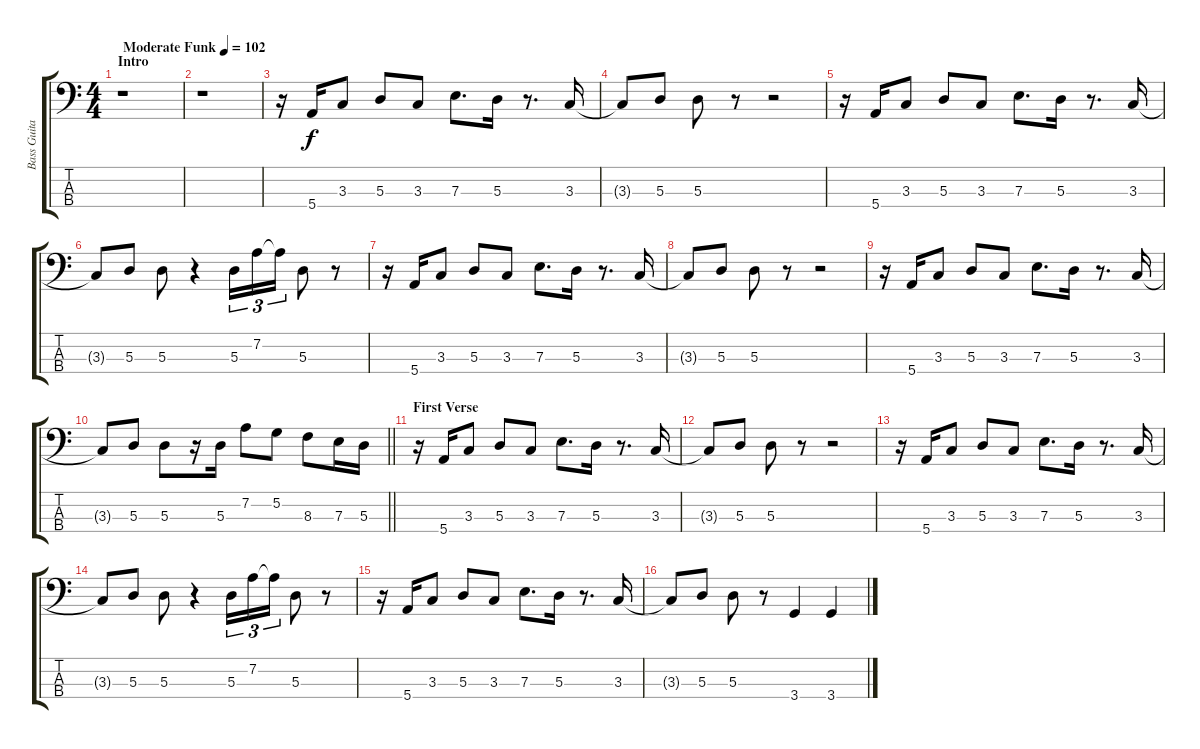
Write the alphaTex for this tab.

\track ("Bass Guitar" "Bass Guita") {instrument fretlessbass}
\staff {score tabs}
\tuning (G2 D2 A1 E1) {hide}
\ts (4 4)
\section ("" "Intro")
\tempo (102 "Moderate Funk")
\clef f4
\ks c
r.1{dy f instrument fretlessbass} |
r.1 |
r.16 5.4.16 3.3.8 5.3.8 3.3.8 7.3.8{d} 5.3.16 r.8{d} 3.3.16 |
3.3{t}.8 5.3.8 5.3.8 r.8 r.2 |
r.16 5.4.16 3.3.8 5.3.8 3.3.8 7.3.8{d} 5.3.16 r.8{d} 3.3.16 |
3.3{t}.8 5.3.8 5.3.8 r.4 5.3.16{tu (3 2)} 7.2.16{tu (3 2)} 7.2{t}.16{tu (3 2)} 5.3.8 r.8 |
r.16 5.4.16 3.3.8 5.3.8 3.3.8 7.3.8{d} 5.3.16 r.8{d} 3.3.16 |
3.3{t}.8 5.3.8 5.3.8 r.8 r.2 |
r.16 5.4.16 3.3.8 5.3.8 3.3.8 7.3.8{d} 5.3.16 r.8{d} 3.3.16 |
\barLineRight lightlight
3.3{t}.8 5.3.8 5.3.8 r.16 5.3.16 7.2.8 5.2.8 8.3.8 7.3.16 5.3.16 |
\section ("" "First Verse")
r.16 5.4.16 3.3.8 5.3.8 3.3.8 7.3.8{d} 5.3.16 r.8{d} 3.3.16 |
3.3{t}.8 5.3.8 5.3.8 r.8 r.2 |
r.16 5.4.16 3.3.8 5.3.8 3.3.8 7.3.8{d} 5.3.16 r.8{d} 3.3.16 |
3.3{t}.8 5.3.8 5.3.8 r.4 5.3.16{tu (3 2)} 7.2.16{tu (3 2)} 7.2{t}.16{tu (3 2)} 5.3.8 r.8 |
r.16 5.4.16 3.3.8 5.3.8 3.3.8 7.3.8{d} 5.3.16 r.8{d} 3.3.16 |
3.3{t}.8 5.3.8 5.3.8 r.8 3.4.4 3.4.4
